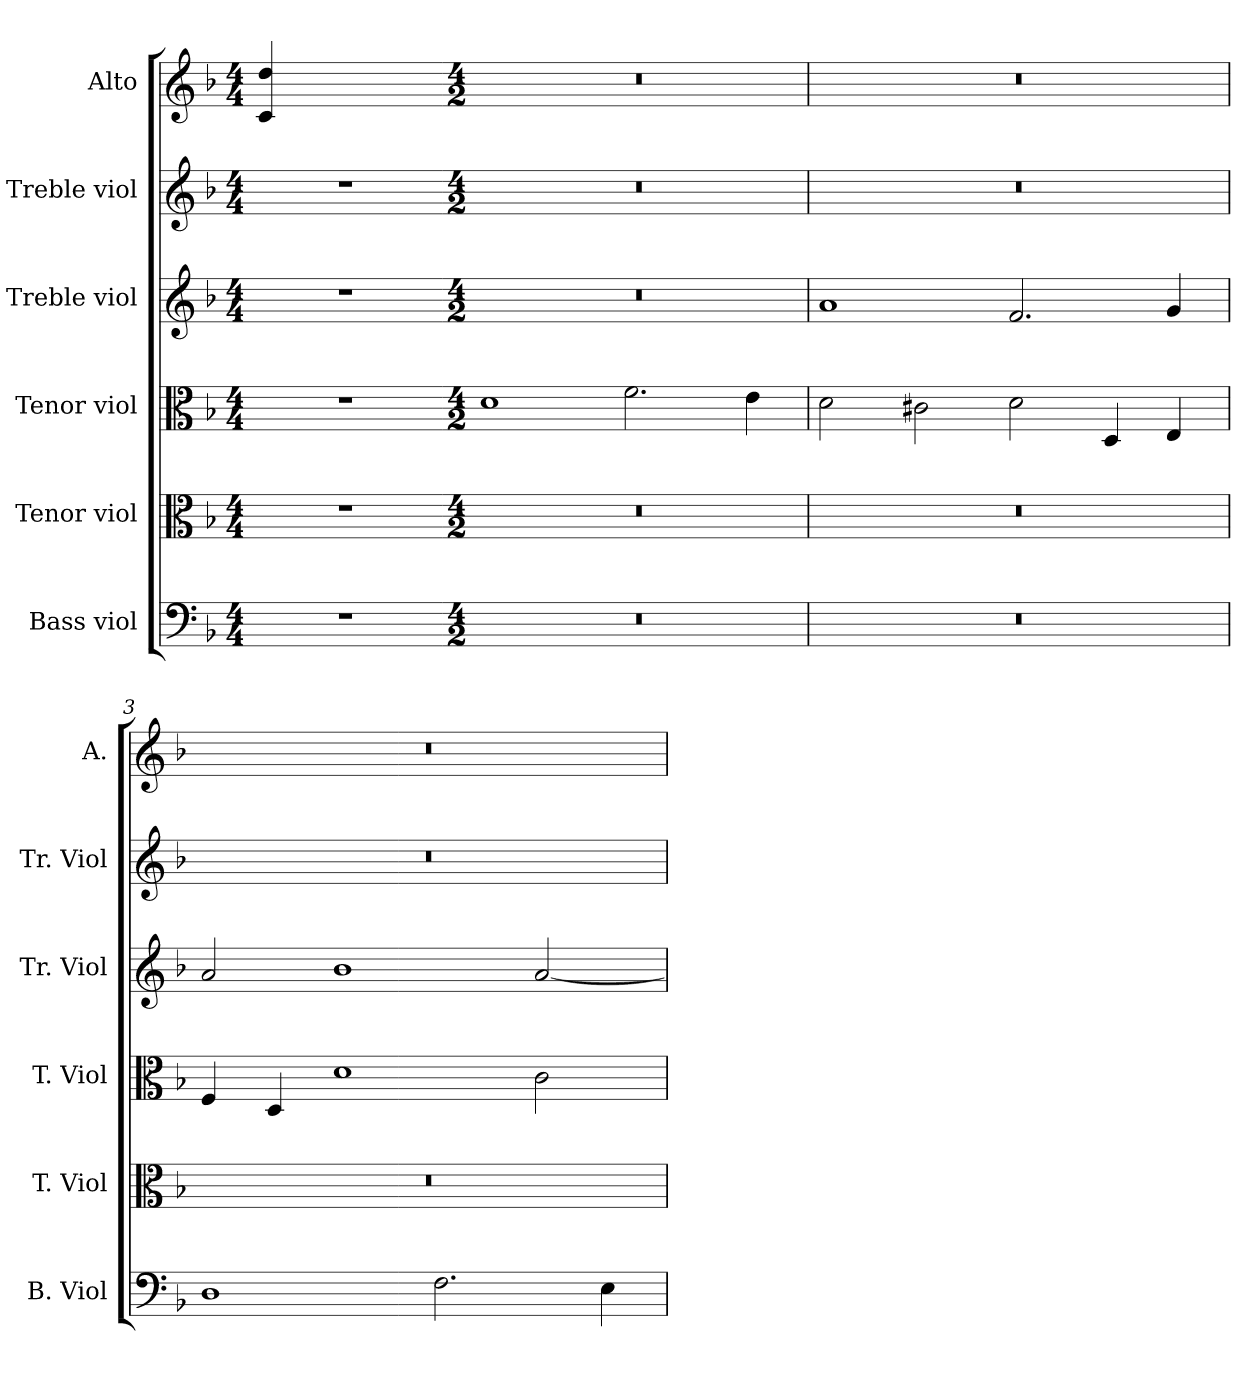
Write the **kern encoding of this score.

**kern	**kern	**kern	**kern	**kern	**kern
*part6	*part5	*part4	*part3	*part2	*part1
*staff6	*staff5	*staff4	*staff3	*staff2	*staff1
*I"Bass viol	*I"Tenor viol	*I"Tenor viol	*I"Treble viol	*I"Treble viol	*I"Alto
*I'B. Viol	*I'T. Viol	*I'T. Viol	*I'Tr. Viol	*I'Tr. Viol	*I'A.
!!LO:PB:g=z
*clefF4	*clefC3	*clefC3	*clefG2	*clefG2	*clefG2
*k[b-]	*k[b-]	*k[b-]	*k[b-]	*k[b-]	*k[b-]
*F:	*F:	*F:	*F:	*F:	*F:
*M4/4	*M4/4	*M4/4	*M4/4	*M4/4	*M4/4
=	=	=	=	=	=
!LO:N:vis=1	!LO:N:vis=1	!LO:N:vis=1	!LO:N:vis=1	!LO:N:vis=1	!
1r	1r	1r	1r	1r	4ci/ 4ddi
.	.	.	.	.	2.ryy
=1-	=1-	=1-	=1-	=1-	=1-
*M4/2	*M4/2	*M4/2	*M4/2	*M4/2	*M4/2
!LO:N:vis=1	!LO:N:vis=1	!	!LO:N:vis=1	!LO:N:vis=1	!LO:N:vis=1
0r	0r	1di	0r	0r	0r
.	.	2.fi\	.	.	.
.	.	4ei\	.	.	.
=2	=2	=2	=2	=2	=2
!LO:N:vis=1	!LO:N:vis=1	!	!	!LO:N:vis=1	!LO:N:vis=1
0r	0r	2di\	1ai	0r	0r
.	.	2c#Xi\	.	.	.
.	.	2di\	2.fi/	.	.
.	.	4Di/	.	.	.
.	.	4Ei/	4gi/	.	.
=3	=3	=3	=3	=3	=3
!	!LO:N:vis=1	!	!	!LO:N:vis=1	!LO:N:vis=1
1Di	0r	4Fi/	2ai/	0r	0r
.	.	4Di/	.	.	.
.	.	1di	1b-i	.	.
2.Fi\	.	.	.	.	.
.	.	2ci\	[2ai/	.	.
4Ei\	.	.	.	.	.
=	=	=	=	=	=
*-	*-	*-	*-	*-	*-
